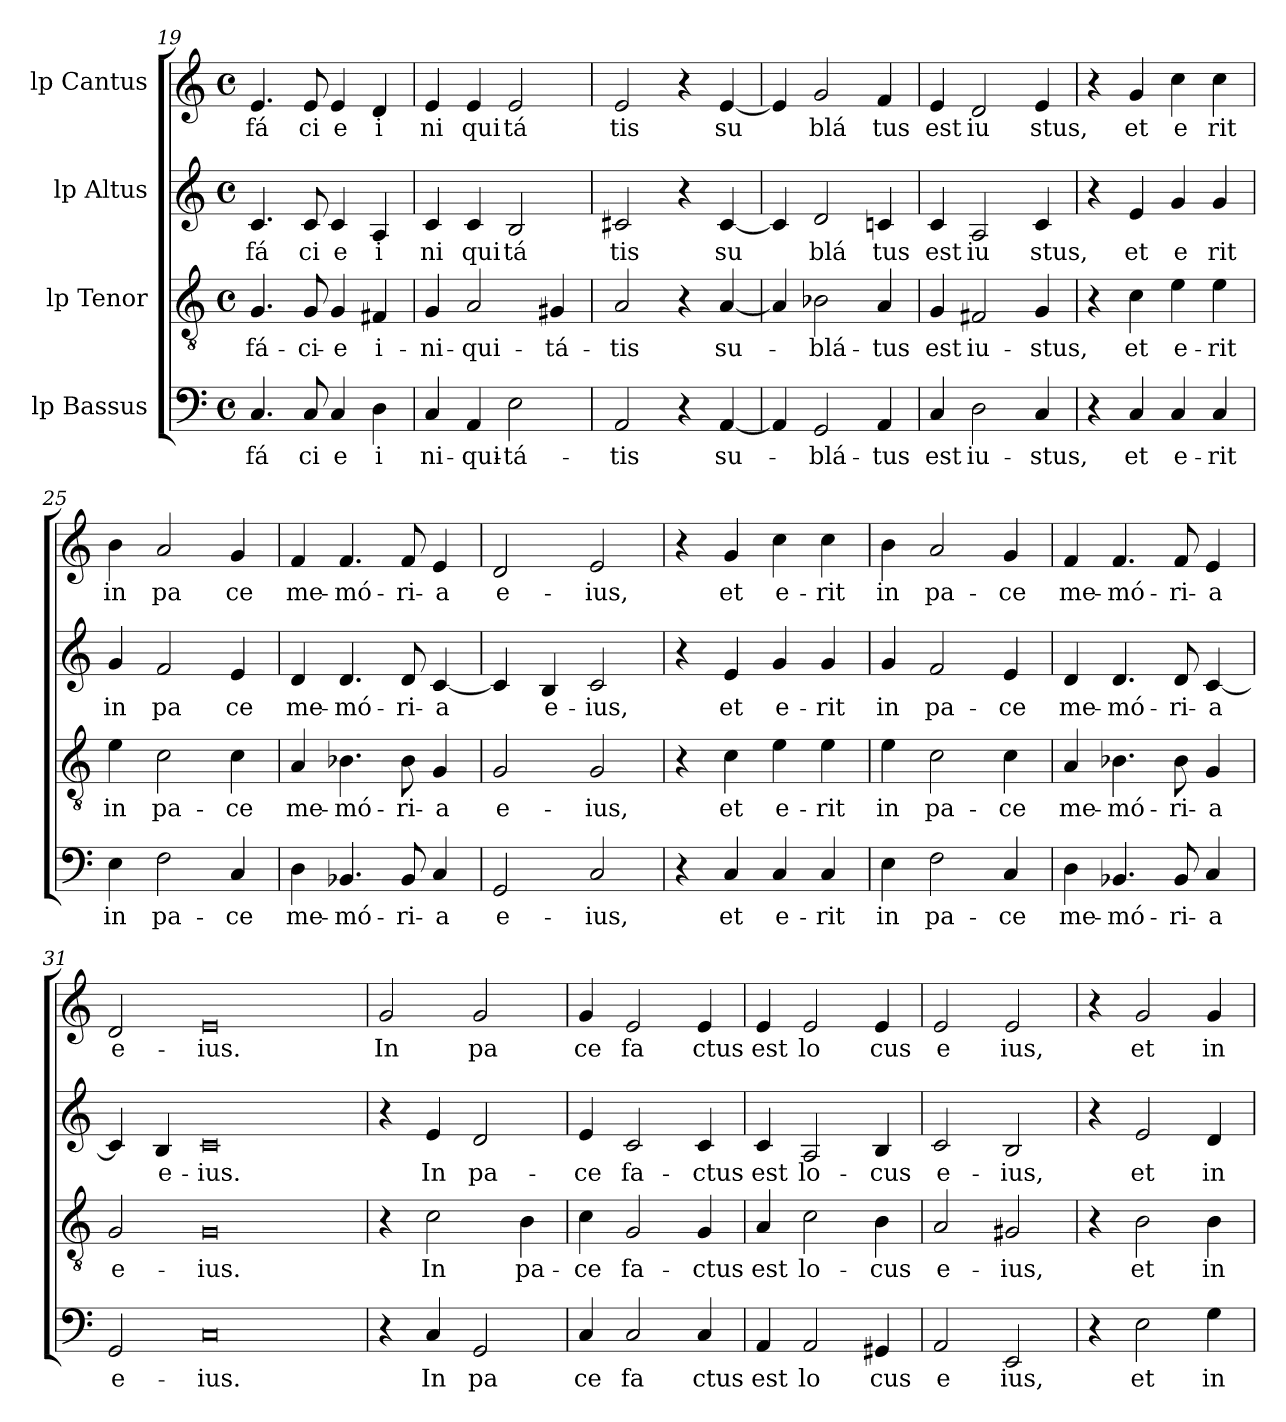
**kern	**text	**kern	**text	**kern	**text	**kern	**text
*part4	*part4	*part3	*part3	*part2	*part2	*part1	*part1
*staff4	*staff4	*staff3	*staff3	*staff2	*staff2	*staff1	*staff1
*I"lp Bassus	*	*I"lp Tenor	*	*I"lp Altus	*	*I"lp Cantus	*
*clefF4	*	*clefGv2	*	*clefG2	*	*clefG2	*
*M4/4	*	*M4/4	*	*M4/4	*	*M4/4	*
*met(c)	*	*met(c)	*	*met(c)	*	*met(c)	*
=19	=19	=19	=19	=19	=19	=19	=19
!	!LO:LY:b:cj	!	!LO:LY:b:cj	!	!LO:LY:b:cj	!	!LO:LY:b:cj
4.C/	fá	4.G/	fá-	4.c/	fá	4.e/	fá
!	!LO:LY:b:cj	!	!LO:LY:b:cj	!	!LO:LY:b:cj	!	!LO:LY:b:cj
8C/	ci	8G/	-ci-	8c/	ci	8e/	ci
!	!LO:LY:b:cj	!	!LO:LY:b:cj	!	!LO:LY:b:cj	!	!LO:LY:b:cj
4C/	e	4G/	-e	4c/	e	4e/	e
!	!LO:LY:b:cj	!	!LO:LY:b:cj	!	!LO:LY:b:cj	!	!LO:LY:b:cj
4D\	i	4F#X/	i-	4A/	i	4d/	i
!!LO:LB:g=z
=20	=20	=20	=20	=20	=20	=20	=20
!	!LO:LY:b:cj	!	!LO:LY:b:cj	!	!LO:LY:b:cj	!	!LO:LY:b:cj
4C/	ni-	4G/	-ni-	4c/	ni	4e/	ni
!	!LO:LY:b:cj	!	!LO:LY:b:cj	!	!LO:LY:b:cj	!	!LO:LY:b:cj
4AA/	-qui-	2A/	-qui-	4c/	qui	4e/	qui
!	!LO:LY:b:cj	!	!	!	!LO:LY:b:cj	!	!LO:LY:b:cj
2E\	-tá-	.	.	2B/	tá	2e/	tá
!	!	!	!LO:LY:b:cj	!	!	!	!
.	.	4G#X/	-tá-	.	.	.	.
=21	=21	=21	=21	=21	=21	=21	=21
!	!LO:LY:b:cj	!	!LO:LY:b:cj	!	!LO:LY:b:cj	!	!LO:LY:b:cj
2AA/	-tis	2A/	-tis	2c#X/	tis	2e/	tis
4r	.	4r	.	4r	.	4r	.
!	!LO:LY:b:cj	!	!LO:LY:b:cj	!	!LO:LY:b:cj	!	!LO:LY:b:cj
[<4AA/	su-	[<4A/	su-	[<4c#/	su	[<4e/	su
=22	=22	=22	=22	=22	=22	=22	=22
4AA/]	.	4A/]	.	4c#/]	.	4e/]	.
!	!LO:LY:b:cj	!	!LO:LY:b:cj	!	!LO:LY:b:cj	!	!LO:LY:b:cj
2GG/	-blá-	2B-X\	-blá-	2d/	blá	2g/	blá
!	!LO:LY:b:cj	!	!LO:LY:b:cj	!	!LO:LY:b:cj	!	!LO:LY:b:cj
4AA/	-tus	4A/	-tus	4cn/	tus	4f/	tus
=23	=23	=23	=23	=23	=23	=23	=23
!	!LO:LY:b:cj	!	!LO:LY:b:cj	!	!LO:LY:b:cj	!	!LO:LY:b:cj
4C/	est	4G/	est	4c/	est	4e/	est
!	!LO:LY:b:cj	!	!LO:LY:b:cj	!	!LO:LY:b:cj	!	!LO:LY:b:cj
2D\	iu-	2F#X/	iu-	2A/	iu	2d/	iu
!	!LO:LY:b:cj	!	!LO:LY:b:cj	!	!LO:LY:b:cj	!	!LO:LY:b:cj
4C/	-stus,	4G/	-stus,	4c/	stus,	4e/	stus,
=24	=24	=24	=24	=24	=24	=24	=24
4r	.	4r	.	4r	.	4r	.
!	!LO:LY:b:cj	!	!LO:LY:b:cj	!	!LO:LY:b:cj	!	!LO:LY:b:cj
4C/	et	4c\	et	4e/	et	4g/	et
!	!LO:LY:b:cj	!	!LO:LY:b:cj	!	!LO:LY:b:cj	!	!LO:LY:b:cj
4C/	e-	4e\	e-	4g/	e	4cc\	e
!	!LO:LY:b:cj	!	!LO:LY:b:cj	!	!LO:LY:b:cj	!	!LO:LY:b:cj
4C/	-rit	4e\	-rit	4g/	rit	4cc\	rit
=25	=25	=25	=25	=25	=25	=25	=25
!	!LO:LY:b:cj	!	!LO:LY:b:cj	!	!LO:LY:b:cj	!	!LO:LY:b:cj
4E\	in	4e\	in	4g/	in	4b\	in
!	!LO:LY:b:cj	!	!LO:LY:b:cj	!	!LO:LY:b:cj	!	!LO:LY:b:cj
2F\	pa-	2c\	pa-	2f/	pa	2a/	pa
!	!LO:LY:b:cj	!	!LO:LY:b:cj	!	!LO:LY:b:cj	!	!LO:LY:b:cj
4C/	-ce	4c\	-ce	4e/	ce	4g/	ce
!!LO:PB:g=z
=26	=26	=26	=26	=26	=26	=26	=26
!	!LO:LY:b:cj	!	!LO:LY:b:cj	!	!LO:LY:b:cj	!	!LO:LY:b:cj
4D\	me-	4A/	me-	4d/	me-	4f/	me-
!	!LO:LY:b:cj	!	!LO:LY:b:cj	!	!LO:LY:b:cj	!	!LO:LY:b:cj
4.BB-X/	-mó-	4.B-X\	-mó-	4.d/	-mó-	4.f/	-mó-
!	!LO:LY:b:cj	!	!LO:LY:b:cj	!	!LO:LY:b:cj	!	!LO:LY:b:cj
8BB-/	-ri-	8B-\	-ri-	8d/	-ri-	8f/	-ri-
!	!LO:LY:b:cj	!	!LO:LY:b:cj	!	!LO:LY:b:cj	!	!LO:LY:b:cj
4C/	-a	4G/	-a	[<4c/	-a	4e/	-a
=27	=27	=27	=27	=27	=27	=27	=27
!	!LO:LY:b:cj	!	!LO:LY:b:cj	!	!	!	!LO:LY:b:cj
2GG/	e-	2G/	e-	4c/]	.	2d/	e-
!	!	!	!	!	!LO:LY:b:cj	!	!
.	.	.	.	4B/	e-	.	.
!	!LO:LY:b:cj	!	!LO:LY:b:cj	!	!LO:LY:b:cj	!	!LO:LY:b:cj
2C/	-ius,	2G/	-ius,	2c/	-ius,	2e/	-ius,
=28	=28	=28	=28	=28	=28	=28	=28
4r	.	4r	.	4r	.	4r	.
!	!LO:LY:b:cj	!	!LO:LY:b:cj	!	!LO:LY:b:cj	!	!LO:LY:b:cj
4C/	et	4c\	et	4e/	et	4g/	et
!	!LO:LY:b:cj	!	!LO:LY:b:cj	!	!LO:LY:b:cj	!	!LO:LY:b:cj
4C/	e-	4e\	e-	4g/	e-	4cc\	e-
!	!LO:LY:b:cj	!	!LO:LY:b:cj	!	!LO:LY:b:cj	!	!LO:LY:b:cj
4C/	-rit	4e\	-rit	4g/	-rit	4cc\	-rit
=29	=29	=29	=29	=29	=29	=29	=29
!	!LO:LY:b:cj	!	!LO:LY:b:cj	!	!LO:LY:b:cj	!	!LO:LY:b:cj
4E\	in	4e\	in	4g/	in	4b\	in
!	!LO:LY:b:cj	!	!LO:LY:b:cj	!	!LO:LY:b:cj	!	!LO:LY:b:cj
2F\	pa-	2c\	pa-	2f/	pa-	2a/	pa-
!	!LO:LY:b:cj	!	!LO:LY:b:cj	!	!LO:LY:b:cj	!	!LO:LY:b:cj
4C/	-ce	4c\	-ce	4e/	-ce	4g/	-ce
=30	=30	=30	=30	=30	=30	=30	=30
!	!LO:LY:b:cj	!	!LO:LY:b:cj	!	!LO:LY:b:cj	!	!LO:LY:b:cj
4D\	me-	4A/	me-	4d/	me-	4f/	me-
!	!LO:LY:b:cj	!	!LO:LY:b:cj	!	!LO:LY:b:cj	!	!LO:LY:b:cj
4.BB-X/	-mó-	4.B-X\	-mó-	4.d/	-mó-	4.f/	-mó-
!	!LO:LY:b:cj	!	!LO:LY:b:cj	!	!LO:LY:b:cj	!	!LO:LY:b:cj
8BB-/	-ri-	8B-\	-ri-	8d/	-ri-	8f/	-ri-
!	!LO:LY:b:cj	!	!LO:LY:b:cj	!	!LO:LY:b:cj	!	!LO:LY:b:cj
4C/	-a	4G/	-a	[<4c/	-a	4e/	-a
=31	=31	=31	=31	=31	=31	=31	=31
!	!LO:LY:b:cj	!	!LO:LY:b:cj	!	!	!	!LO:LY:b:cj
2GG/	e-	2G/	e-	4c/]	.	2d/	e-
!	!	!	!	!	!LO:LY:b:cj	!	!
.	.	.	.	4B/	e-	.	.
!	!LO:LY:b:cj	!	!LO:LY:b:cj	!	!LO:LY:b:cj	!	!LO:LY:b:cj
0C	-ius.	0G	-ius.	0c	-ius.	0e	-ius.
!!LO:LB:g=z
=32	=32!	=32	=32!	=32	=32!	=32!	=32!
!	!	!	!	!	!	!	!LO:LY:b:cj
4r	.	4r	.	4r	.	2g/	In
!	!LO:LY:b:cj	!	!LO:LY:b:cj	!	!LO:LY:b:cj	!	!
4C/	In	2c\	In	4e/	In	.	.
!	!LO:LY:b:cj	!	!	!	!LO:LY:b:cj	!	!LO:LY:b:cj
2GG/	pa	.	.	2d/	pa-	2g/	pa
!	!	!	!LO:LY:b:cj	!	!	!	!
.	.	4B\	pa-	.	.	.	.
=33	=33	=33	=33	=33	=33	=33	=33
!	!LO:LY:b:cj	!	!LO:LY:b:cj	!	!LO:LY:b:cj	!	!LO:LY:b:cj
4C/	ce	4c\	-ce	4e/	-ce	4g/	ce
!	!LO:LY:b:cj	!	!LO:LY:b:cj	!	!LO:LY:b:cj	!	!LO:LY:b:cj
2C/	fa	2G/	fa-	2c/	fa-	2e/	fa
!	!LO:LY:b:cj	!	!LO:LY:b:cj	!	!LO:LY:b:cj	!	!LO:LY:b:cj
4C/	ctus	4G/	-ctus	4c/	-ctus	4e/	ctus
=34	=34	=34	=34	=34	=34	=34	=34
!	!LO:LY:b:cj	!	!LO:LY:b:cj	!	!LO:LY:b:cj	!	!LO:LY:b:cj
4AA/	est	4A/	est	4c/	est	4e/	est
!	!LO:LY:b:cj	!	!LO:LY:b:cj	!	!LO:LY:b:cj	!	!LO:LY:b:cj
2AA/	lo	2c\	lo-	2A/	lo-	2e/	lo
!	!LO:LY:b:cj	!	!LO:LY:b:cj	!	!LO:LY:b:cj	!	!LO:LY:b:cj
4GG#X/	cus	4B\	-cus	4B/	-cus	4e/	cus
=35	=35	=35	=35	=35	=35	=35	=35
!	!LO:LY:b:cj	!	!LO:LY:b:cj	!	!LO:LY:b:cj	!	!LO:LY:b:cj
2AA/	e	2A/	e-	2c/	e-	2e/	e
!	!LO:LY:b:cj	!	!LO:LY:b:cj	!	!LO:LY:b:cj	!	!LO:LY:b:cj
2EE/	ius,	2G#X/	-ius,	2B/	-ius,	2e/	ius,
=36	=36	=36	=36	=36	=36	=36	=36
4r	.	4r	.	4r	.	4r	.
!	!LO:LY:b:cj	!	!LO:LY:b:cj	!	!LO:LY:b:cj	!	!LO:LY:b:cj
2E\	et	2B\	et	2e/	et	2g/	et
!	!LO:LY:b:cj	!	!LO:LY:b:cj	!	!LO:LY:b:cj	!	!LO:LY:b:cj
4G\	in	4B\	in	4d/	in	4g/	in
=	=	=	=	=	=	=	=
*-	*-	*-	*-	*-	*-	*-	*-
